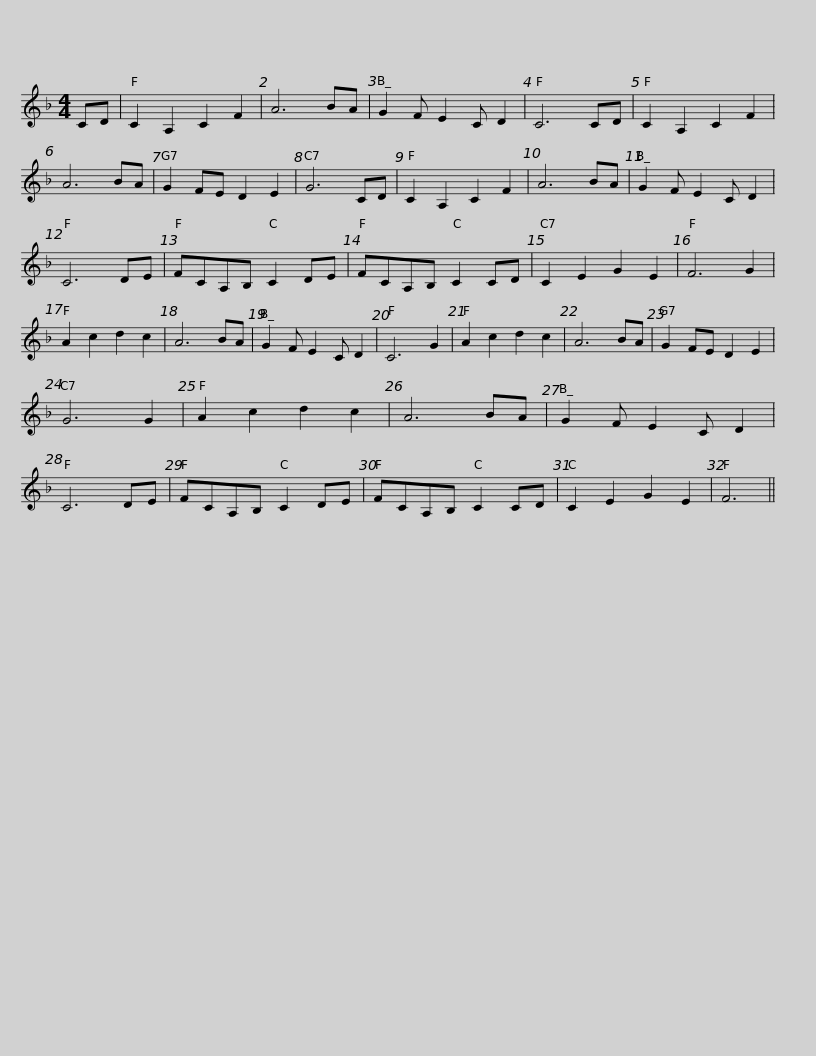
X:1
L:1/8
M:4/4
I:linebreak $
K:F
V:1 treble
V:1
 CD | C2 A,2 C2 F2 | A6 BA | G2 F E2 C D2 | C6 CD | %5
 C2 A,2 C2 F2 | A6 BA | G2 FE D2 E2 | G6 CD |$ C2 A,2 C2 F2 | %10
 A6 BA | G2 F E2 C D2 | C6 DE | FCA,B, C2 DE | FCA,B, C2 CD | %15
 C2 E2 G2 E2 | F6 G2 |$ A2 c2 d2 c2 | A6 BA | G2 F E2 C D2 | %20
 C6 G2 | A2 c2 d2 c2 | A6 BA | G2 FE D2 E2 | G6 G2 | %25
 A2 c2 d2 c2 | A6 BA |$ G2 F E2 C D2 | C6 DE | FCA,B, C2 DE | %30
 FCA,B, C2 CD | C2 E2 G2 E2 | F6 || %33
